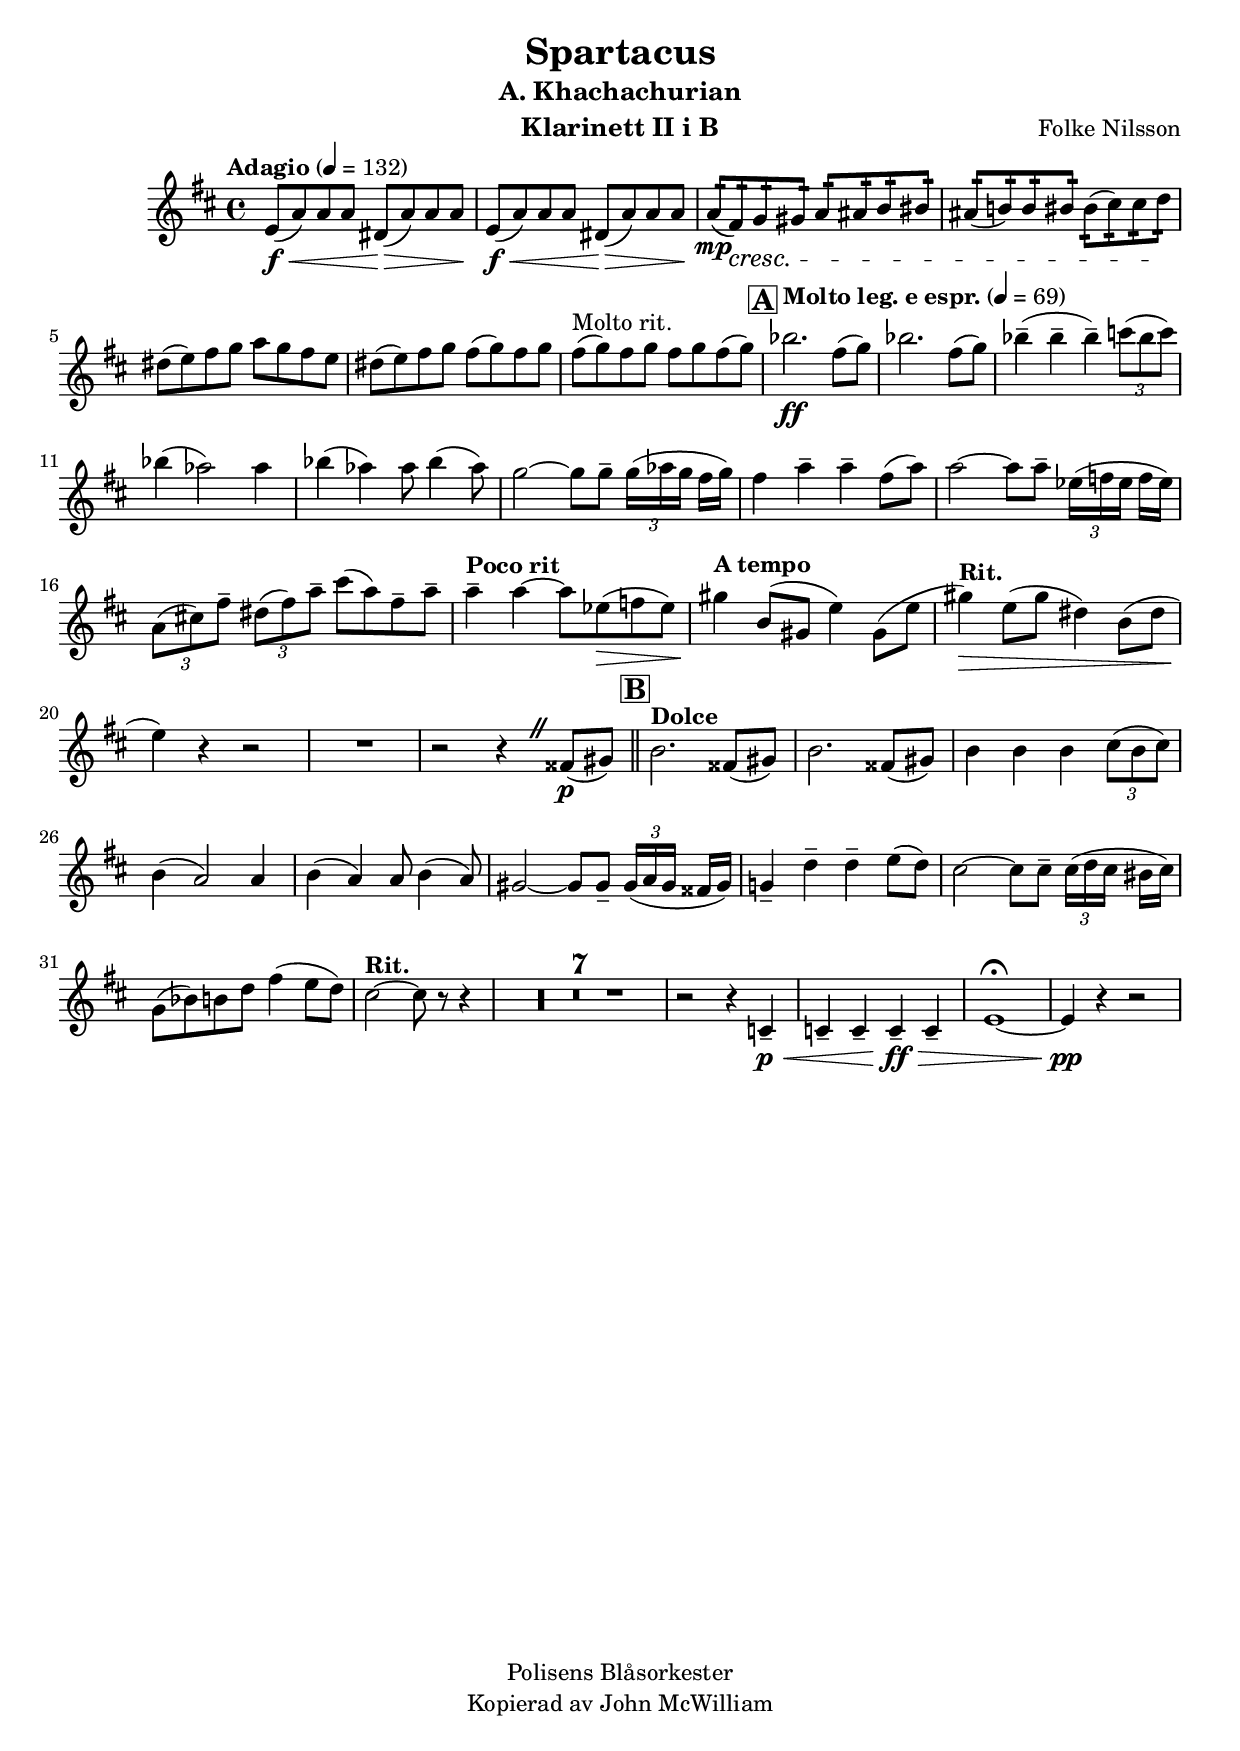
% Created on Fri May 11 22:57:49 CEST 2012
\version "2.14.0"

\header {
	title = "Spartacus" 
	subtitle = "A. Khachachurian" 
 	composer = "Folke Nilsson" 
 	instrument = "Klarinett II i B" 
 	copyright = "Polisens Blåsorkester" 
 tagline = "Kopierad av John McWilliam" 

}

staffClarinetInBb = \new Staff {
	
	\time 4/4 \key d \major
	\tempo \markup {\bold {Adagio}} 4 = 132
	\set Staff.midiInstrument = "clarinet"
	\set Score.markFormatter = #format-mark-box-letters
	\compressFullBarRests
	\set tupletSpannerDuration = #(ly:make-moment 1 4)
	\override BreathingSign #'text = \markup {
		  \musicglyph #"scripts.caesura.straight" }
	\relative c' { 	
	e8\f\< (a) a a dis,\> (a') a a\!   |e8\f\< (a) a a dis,\> (a') a a\!
	a:16\mp (fis:16)\cresc g:16 gis:16 a:16 ais:16 b:16 bis:16 
	ais:16 (b!:16) b:16 bis:16 bis:16 (cis:16) cis:16 d:16\!
	dis (e) fis g a g fis e		   |dis (e) fis g fis (g) fis g
	fis^\markup {Molto rit.} (g) fis g fis g fis (g)
	
% Rehersal mark A
        \mark \default
        \tempo \markup {\bold {Molto leg. e espr.}} 4 = 69
        bes2.\ff fis8 (g)		   |bes2. fis8 (g)	
        bes4-- (bes-- bes--) \times 2/3 {c8 (bes c)}|bes4 (aes2) aes4
        bes (aes) aes8 bes4 (aes8)	
        g2~ g8 g-- \times 2/3 {g16 ([aes g]} fis g)
        fis4 a-- a-- fis8 (a)	|a2~ a8 a-- \times 2/3 {ees16 ([f ees]}
        f ees)
        \times 2/3 {a,8 (cis!) fis-- dis (fis) a--} cis (a) fis8-- a--
        a4--^\markup {\bold {Poco rit}} a~ a8 ees\> (f ees)	
        gis4\!^\markup {\bold {A tempo}} b,8 (gis e'4) gis,8 (e'
	gis4)\>^\markup {\bold {Rit.}} e8 (gis dis4) b8 (dis |e4)\! r4 r2
	R1 |r2 r4 \breathe fisis,8\p (gis) \bar "||"
	
% Rehersal mark B
        \mark \default
        b2.^\markup {\bold {Dolce}} fisis8 (gis) |b2. fisis8 (gis) 
        b4 b b \times 2/3 {cis8 (b cis)} |b4 (a2) a4 |b (a) a8 b4 (a8)
        gis2~ gis8 gis-- \times 2/3 {gis16 ([a gis]} fisis gis) 
        g!4-- d'-- d-- e8 (d) 
        cis2~ cis8 cis-- \times 2/3 {cis16 ([d cis]} bis cis) 
        g8 (bes) b d fis4 (e8 d) |cis2~^\markup {\bold {Rit.}} cis8 r8 r4
        R1*7 |r2 r4 c,!4--\p\<	|c!-- c-- c--\ff\> c--	|e1~\fermata
        e4\!\pp r r2
	}


}


\score {
	<<
		\staffClarinetInBb
	>>
	
	\midi {
	}

  \layout {
  }
}

\paper {
}


